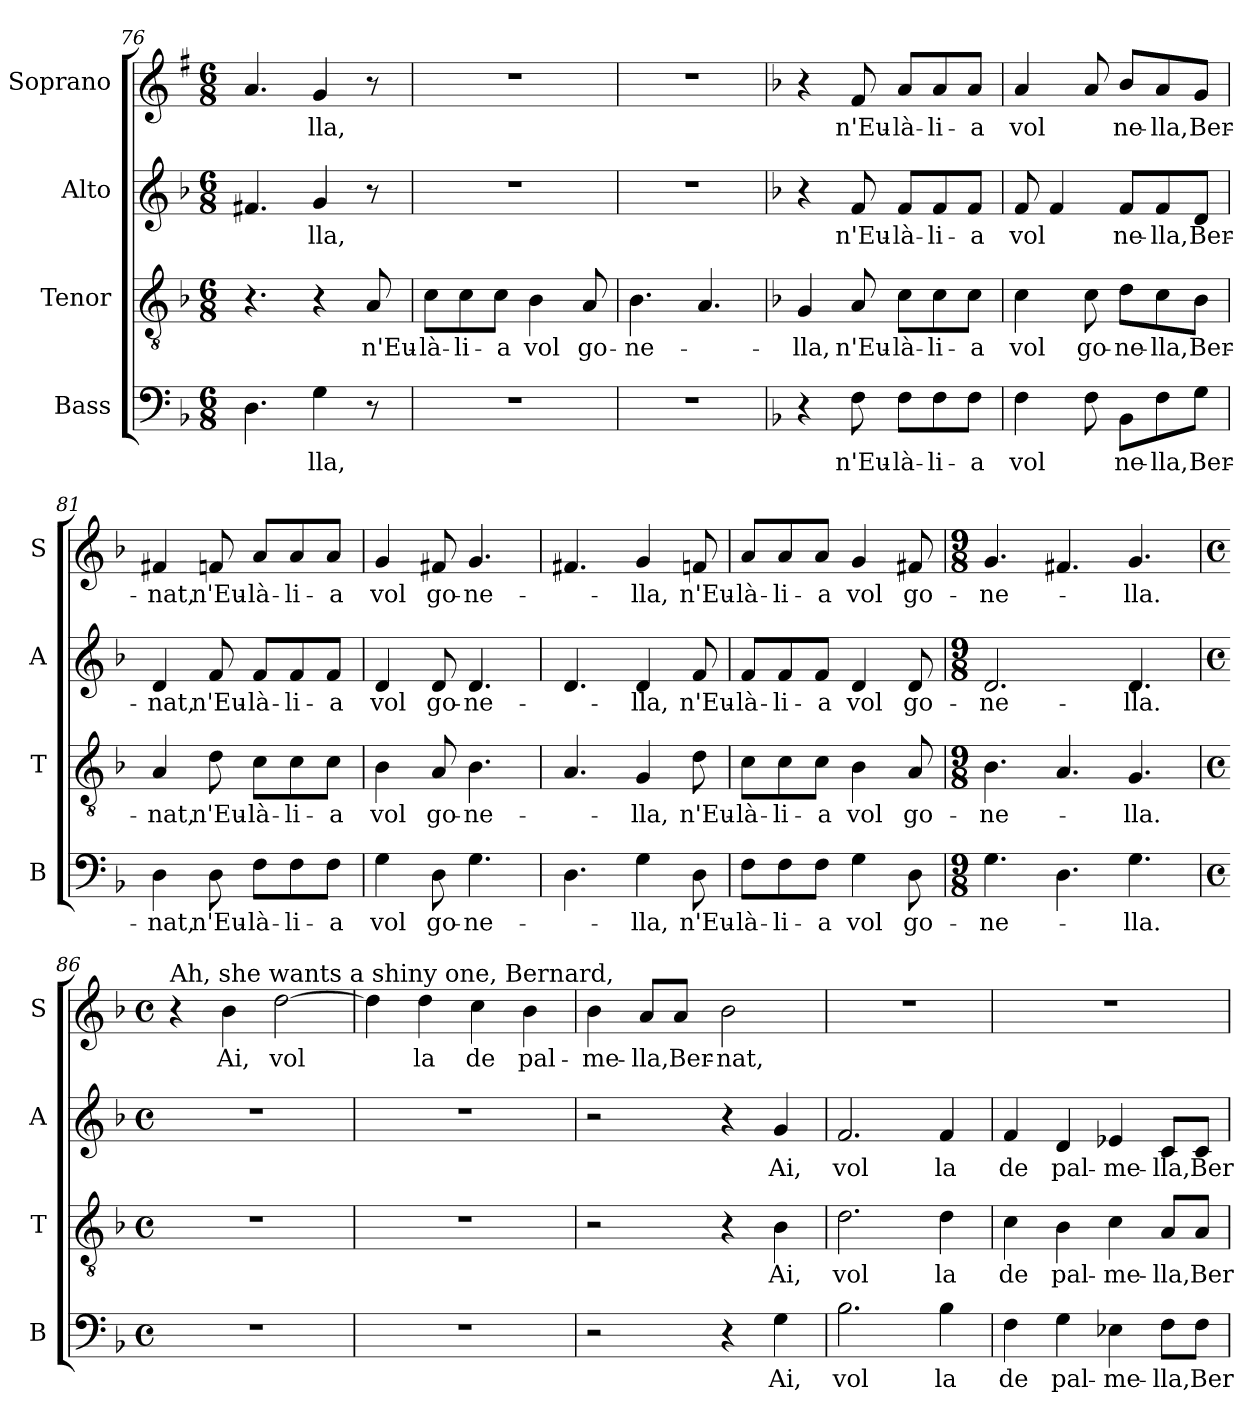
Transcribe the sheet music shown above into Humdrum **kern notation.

**kern	**text	**kern	**text	**kern	**text	**kern	**text
*part4	*part4	*part3	*part3	*part2	*part2	*part1	*part1
*staff4	*staff4	*staff3	*staff3	*staff2	*staff2	*staff1	*staff1
*I"Bass	*	*I"Tenor	*	*I"Alto	*	*I"Soprano	*
*I'B	*	*I'T	*	*I'A	*	*I'S	*
*clefF4	*	*clefGv2	*	*clefG2	*	*clefG2	*
*k[b-]	*	*k[b-]	*	*k[b-]	*	*k[f#]	*
*F:	*	*F:	*	*F:	*	*G:	*
*M6/8	*	*M6/8	*	*M6/8	*	*M6/8	*
=76	=76	=76	=76	=76	=76	=76	=76
4.D\	.	4.r	.	4.f#/	.	4.a/	.
!	!LO:LY:b:cj	!	!	!	!LO:LY:b:cj	!	!LO:LY:b:cj
4G\	-lla,	4r	.	4g/	-lla,	4g/	-lla,
!	!	!	!LO:LY:b:cj	!	!	!	!
8r	.	8A/	n'Eu-	8r	.	8r	.
=77	=77	=77	=77	=77	=77	=77	=77
!LO:N:vis=1	!	!	!LO:LY:b	!LO:N:vis=1	!	!LO:N:vis=1	!
2.r	.	8c\L	-là-	2.r	.	2.r	.
!	!	!	!LO:LY:b:cj	!	!	!	!
.	.	8c\	-li-	.	.	.	.
!	!	!	!LO:LY:b:rj	!	!	!	!
.	.	8c\J	-a	.	.	.	.
!	!	!	!LO:LY:b:cj	!	!	!	!
.	.	4B-\	vol	.	.	.	.
!	!	!	!LO:LY:b:cj	!	!	!	!
.	.	8A/	go-	.	.	.	.
=78	=78	=78	=78	=78	=78	=78	=78
!LO:N:vis=1	!	!	!LO:LY:b:cj	!LO:N:vis=1	!	!LO:N:vis=1	!
2.r	.	4.B-\	-ne-	2.r	.	2.r	.
.	.	4.A/	.	.	.	.	.
!!LO:PB:g=z
=79	=79	=79	=79	=79	=79	=79	=79
*	*	*	*	*	*	*k[b-]	*
*	*	*	*	*	*	*F:	*
!	!	!	!LO:LY:b:cj	!	!	!	!
4r	.	4G/	-lla,	4r	.	4r	.
!	!LO:LY:b	!	!LO:LY:b	!	!LO:LY:b	!	!LO:LY:b
8F\	n'Eu-	8A/	n'Eu-	8f/	n'Eu-	8f/	n'Eu-
!	!LO:LY:b:cj	!	!LO:LY:b:cj	!	!LO:LY:b:cj	!	!LO:LY:b:cj
8F\L	-là-	8c\L	-là-	8f/L	-là-	8a/L	-là-
!	!LO:LY:b:rj	!	!LO:LY:b:rj	!	!LO:LY:b:rj	!	!LO:LY:b:rj
8F\	-li-	8c\	-li-	8f/	-li-	8a/	-li-
!	!LO:LY:b:rj	!	!LO:LY:b:rj	!	!LO:LY:b:rj	!	!LO:LY:b:rj
8F\J	-a	8c\J	-a	8f/J	-a	8a/J	-a
=80	=80	=80	=80	=80	=80	=80	=80
!	!LO:LY:b	!	!LO:LY:b:cj	!	!LO:LY:b	!	!LO:LY:b
4F\	vol	4c\	vol	8f/	vol	4a/	vol
.	.	.	.	4f/	.	.	.
!	!	!	!LO:LY:b	!	!	!	!
8F\	.	8c\	go-	.	.	8a/	.
!	!LO:LY:b	!	!LO:LY:b:cj	!	!LO:LY:b	!	!LO:LY:b
8BB-\L	ne-	8d\L	-ne-	8f/L	ne-	8b-/L	ne-
!	!LO:LY:b:cj	!	!LO:LY:b:rj	!	!LO:LY:b:cj	!	!LO:LY:b:cj
8F\	-lla,	8c\	-lla,	8f/	-lla,	8a/	-lla,
!	!LO:LY:b:cj	!	!LO:LY:b:cj	!	!LO:LY:b:cj	!	!LO:LY:b:cj
8G\J	Ber-	8B-\J	Ber-	8d/J	Ber-	8g/J	Ber-
=81	=81	=81	=81	=81	=81	=81	=81
!	!LO:LY:b:cj	!	!LO:LY:b:cj	!	!LO:LY:b:cj	!	!LO:LY:b:cj
4D\	-nat,	4A/	-nat,	4d/	-nat,	4f#/	-nat,
!	!LO:LY:b	!	!LO:LY:b	!	!LO:LY:b	!	!LO:LY:b
8D\	n'Eu-	8d\	n'Eu-	8f/	n'Eu-	8fn/	n'Eu-
!	!LO:LY:b:cj	!	!LO:LY:b:cj	!	!LO:LY:b:cj	!	!LO:LY:b:cj
8F\L	-là-	8c\L	-là-	8f/L	-là-	8a/L	-là-
!	!LO:LY:b:rj	!	!LO:LY:b:rj	!	!LO:LY:b:rj	!	!LO:LY:b:rj
8F\	-li-	8c\	-li-	8f/	-li-	8a/	-li-
!	!LO:LY:b:rj	!	!LO:LY:b:rj	!	!LO:LY:b:rj	!	!LO:LY:b:rj
8F\J	-a	8c\J	-a	8f/J	-a	8a/J	-a
=82	=82	=82	=82	=82	=82	=82	=82
!	!LO:LY:b:cj	!	!LO:LY:b:cj	!	!LO:LY:b:cj	!	!LO:LY:b:cj
4G\	vol	4B-\	vol	4d/	vol	4g/	vol
!	!LO:LY:b	!	!LO:LY:b	!	!LO:LY:b	!	!LO:LY:b
8D\	go-	8A/	go-	8d/	go-	8f#/	go-
!	!LO:LY:b:rj	!	!LO:LY:b:rj	!	!LO:LY:b:rj	!	!LO:LY:b:rj
4.G\	-ne-	4.B-\	-ne-	4.d/	-ne-	4.g/	-ne-
=83	=83	=83	=83	=83	=83	=83	=83
4.D\	.	4.A/	.	4.d/	.	4.f#/	.
!	!LO:LY:b:cj	!	!LO:LY:b:cj	!	!LO:LY:b:cj	!	!LO:LY:b:cj
4G\	-lla,	4G/	-lla,	4d/	-lla,	4g/	-lla,
!	!LO:LY:b:cj	!	!LO:LY:b:cj	!	!LO:LY:b:cj	!	!LO:LY:b:cj
8D\	n'Eu-	8d\	n'Eu-	8f/	n'Eu-	8fn/	n'Eu-
=84	=84	=84	=84	=84	=84	=84	=84
!	!LO:LY:b	!	!LO:LY:b	!	!LO:LY:b	!	!LO:LY:b
8F\L	-là-	8c\L	-là-	8f/L	-là-	8a/L	-là-
!	!LO:LY:b:cj	!	!LO:LY:b:cj	!	!LO:LY:b:cj	!	!LO:LY:b:cj
8F\	-li-	8c\	-li-	8f/	-li-	8a/	-li-
!	!LO:LY:b:rj	!	!LO:LY:b:rj	!	!LO:LY:b:rj	!	!LO:LY:b:rj
8F\J	-a	8c\J	-a	8f/J	-a	8a/J	-a
!	!LO:LY:b:cj	!	!LO:LY:b:cj	!	!LO:LY:b:cj	!	!LO:LY:b:cj
4G\	vol	4B-\	vol	4d/	vol	4g/	vol
!	!LO:LY:b:cj	!	!LO:LY:b:cj	!	!LO:LY:b:cj	!	!LO:LY:b:cj
8D\	go-	8A/	go-	8d/	go-	8f#/	go-
!!LO:LB:g=z
=85	=85	=85	=85	=85	=85	=85	=85
*M9/8	*	*M9/8	*	*M9/8	*	*M9/8	*
!	!LO:LY:b:cj	!	!LO:LY:b:cj	!	!LO:LY:b:cj	!	!LO:LY:b:cj
4.G\	-ne-	4.B-\	-ne-	2.d/	-ne-	4.g/	-ne-
4.D\	.	4.A/	.	.	.	4.f#/	.
!	!LO:LY:b:cj	!	!LO:LY:b:cj	!	!LO:LY:b:cj	!	!LO:LY:b:cj
4.G\	-lla.	4.G/	-lla.	4.d/	-lla.	4.g/	-lla.
=86	=86	=86	=86	=86	=86	=86	=86
*M4/4	*	*M4/4	*	*M4/4	*	*M4/4	*
*met(c)	*	*met(c)	*	*met(c)	*	*met(c)	*
!	!	!	!	!	!	!LO:TX:a:t=Ah, she wants a shiny one, Bernard,	!
1r	.	1r	.	1r	.	4r	.
!	!	!	!	!	!	!	!LO:LY:b:cj
.	.	.	.	.	.	4b-\	Ai,
!	!	!	!	!	!	!	!LO:LY:b
.	.	.	.	.	.	[>2dd\	vol
=87	=87	=87	=87	=87	=87	=87	=87
1r	.	1r	.	1r	.	4dd\]	.
!	!	!	!	!	!	!	!LO:LY:b:cj
.	.	.	.	.	.	4dd\	la
!	!	!	!	!	!	!	!LO:LY:b:cj
.	.	.	.	.	.	4cc\	de
!	!	!	!	!	!	!	!LO:LY:b:cj
.	.	.	.	.	.	4b-\	pal-
=88	=88	=88	=88	=88	=88	=88	=88
!	!	!	!	!	!	!	!LO:LY:b
2r	.	2r	.	2r	.	4b-\	-me-
!	!	!	!	!	!	!	!LO:LY:b:rj
.	.	.	.	.	.	8a/L	-lla,
!	!	!	!	!	!	!	!LO:LY:b
.	.	.	.	.	.	8a/J	Ber-
!	!	!	!	!	!	!	!LO:LY:b:rj
4r	.	4r	.	4r	.	2b-\	-nat,
!	!LO:LY:b:cj	!	!LO:LY:b:cj	!	!LO:LY:b:cj	!	!
4G\	Ai,	4B-\	Ai,	4g/	Ai,	.	.
=89	=89	=89	=89	=89	=89	=89	=89
!	!LO:LY:b:cj	!	!LO:LY:b:cj	!	!LO:LY:b:cj	!	!
2.B-\	vol	2.d\	vol	2.f/	vol	1r	.
!	!LO:LY:b:cj	!	!LO:LY:b:cj	!	!LO:LY:b:cj	!	!
4B-\	la	4d\	la	4f/	la	.	.
=90	=90	=90	=90	=90	=90	=90	=90
!	!LO:LY:b:cj	!	!LO:LY:b:cj	!	!LO:LY:b:cj	!	!
4F\	de	4c\	de	4f/	de	1r	.
!	!LO:LY:b	!	!LO:LY:b	!	!LO:LY:b	!	!
4G\	pal-	4B-\	pal-	4d/	pal-	.	.
!	!LO:LY:b:cj	!	!LO:LY:b:cj	!	!LO:LY:b:cj	!	!
4E-\	-me-	4c\	-me-	4e-/	-me-	.	.
!	!LO:LY:b:rj	!	!LO:LY:b:rj	!	!LO:LY:b:rj	!	!
8F\L	-lla,	8A/L	-lla,	8c/L	-lla,	.	.
!	!LO:LY:b:cj	!	!LO:LY:b:cj	!	!LO:LY:b:cj	!	!
8F\J	Ber-	8A/J	Ber-	8c/J	Ber-	.	.
=	=	=	=	=	=	=	=
*-	*-	*-	*-	*-	*-	*-	*-
